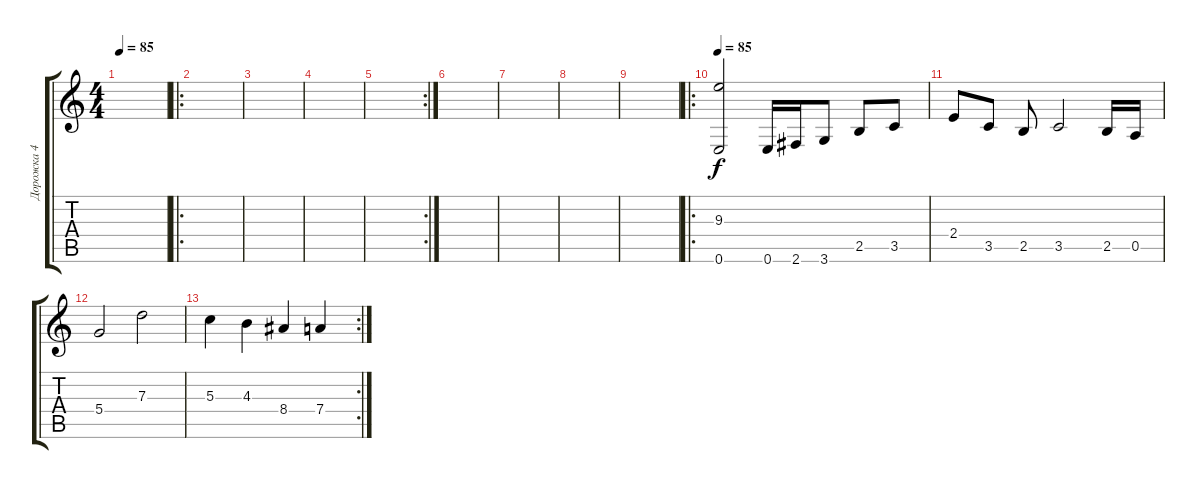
\track ("Дорожка 4" "Дорожка 4") {instrument overdrivenguitar}
\staff {score tabs}
\tuning (E4 B3 G3 D3 A2 E2) {hide}
\ts (4 4)
\tempo 85
\clef g2
\ks c
|
\ro
|
|
|
\rc 2
|
|
|
|
|
\ro
\tempo 85
(9.3 0.6).2{volume 13 balance 10} 0.6.16 2.6.16 3.6.8 2.5.8 3.5.8 |
2.4.8 3.5.8 2.5.8 3.5.2 2.5.16 0.5.16 |
5.4.2 7.3.2 |
\rc 2
5.3.4 4.3.4 8.4.4 7.4.4
